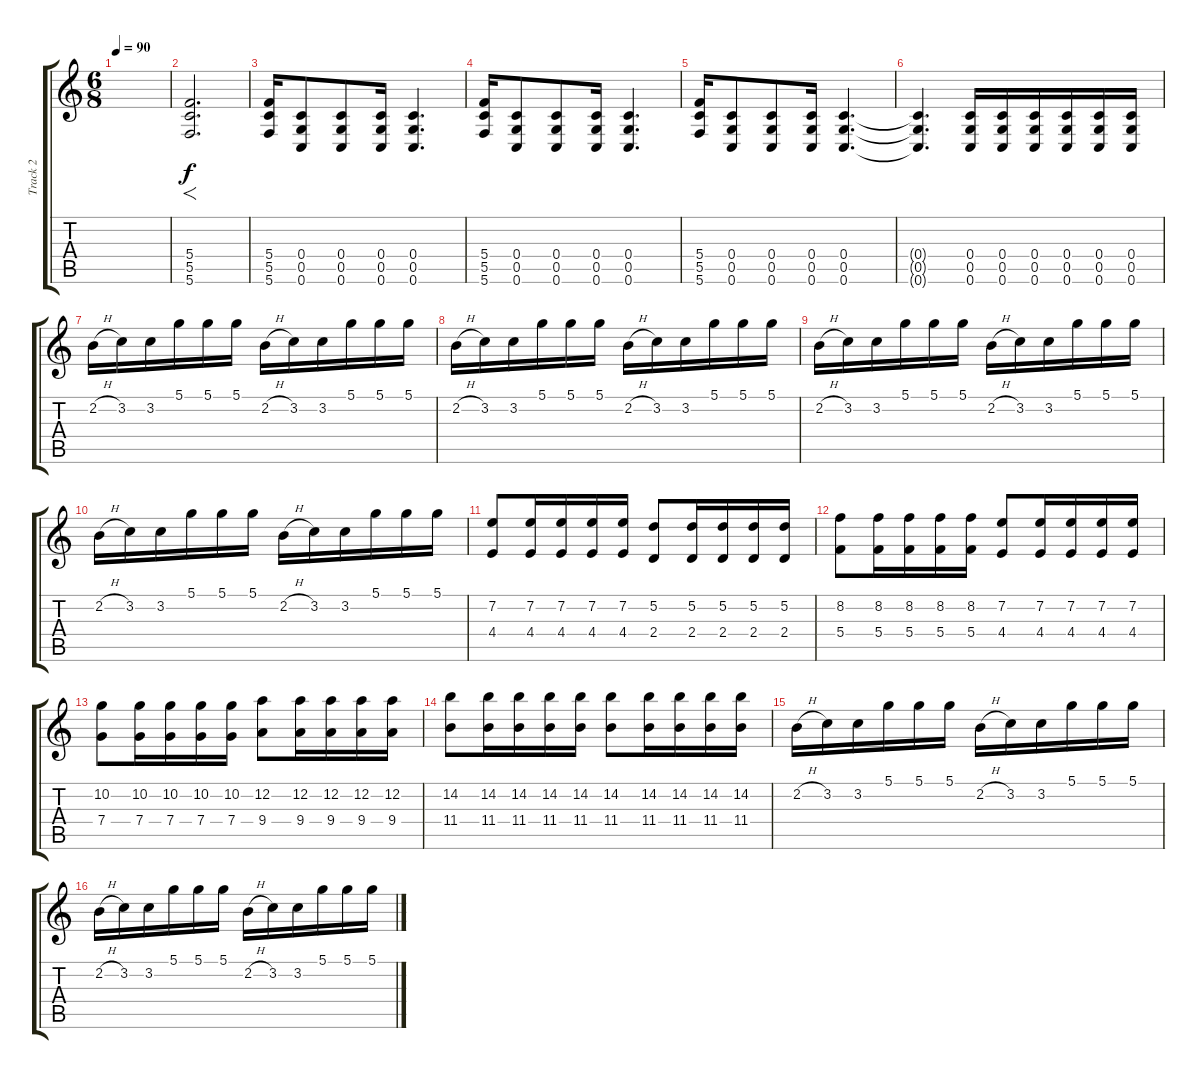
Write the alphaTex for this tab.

\track ("Track 2" "Track 2") {instrument acousticguitarnylon}
\staff {score tabs}
\tuning (D4 A3 F3 C3 G2 C2) {hide}
\ts (6 8)
\tempo 90
\clef g2
\ks c
|
(5.4 5.5 5.6).2{f d} |
(5.4 5.5 5.6).16 (0.4 0.5 0.6).8 (0.4 0.5 0.6).8 (0.4 0.5 0.6).16 (0.4 0.5 0.6).4{d} |
(5.4 5.5 5.6).16 (0.4 0.5 0.6).8 (0.4 0.5 0.6).8 (0.4 0.5 0.6).16 (0.4 0.5 0.6).4{d} |
(5.4 5.5 5.6).16 (0.4 0.5 0.6).8 (0.4 0.5 0.6).8 (0.4 0.5 0.6).16 (0.4 0.5 0.6).4{d} |
(0.4{t} 0.5{t} 0.6{t}).4{d} (0.4 0.5 0.6).16 (0.4 0.5 0.6).16 (0.4 0.5 0.6).16 (0.4 0.5 0.6).16 (0.4 0.5 0.6).16 (0.4 0.5 0.6).16 |
2.2{h}.16 3.2.16 3.2.16 5.1.16 5.1.16 5.1.16 2.2{h}.16 3.2.16 3.2.16 5.1.16 5.1.16 5.1.16 |
2.2{h}.16 3.2.16 3.2.16 5.1.16 5.1.16 5.1.16 2.2{h}.16 3.2.16 3.2.16 5.1.16 5.1.16 5.1.16 |
2.2{h}.16 3.2.16 3.2.16 5.1.16 5.1.16 5.1.16 2.2{h}.16 3.2.16 3.2.16 5.1.16 5.1.16 5.1.16 |
2.2{h}.16 3.2.16 3.2.16 5.1.16 5.1.16 5.1.16 2.2{h}.16 3.2.16 3.2.16 5.1.16 5.1.16 5.1.16 |
(7.2 4.4).8 (7.2 4.4).16 (7.2 4.4).16 (7.2 4.4).16 (7.2 4.4).16 (5.2 2.4).8 (5.2 2.4).16 (5.2 2.4).16 (5.2 2.4).16 (5.2 2.4).16 |
(8.2 5.4).8 (8.2 5.4).16 (8.2 5.4).16 (8.2 5.4).16 (8.2 5.4).16 (7.2 4.4).8 (7.2 4.4).16 (7.2 4.4).16 (7.2 4.4).16 (7.2 4.4).16 |
(10.2 7.4).8 (10.2 7.4).16 (10.2 7.4).16 (10.2 7.4).16 (10.2 7.4).16 (12.2 9.4).8 (12.2 9.4).16 (12.2 9.4).16 (12.2 9.4).16 (12.2 9.4).16 |
(14.2 11.4).8 (14.2 11.4).16 (14.2 11.4).16 (14.2 11.4).16 (14.2 11.4).16 (14.2 11.4).8 (14.2 11.4).16 (14.2 11.4).16 (14.2 11.4).16 (14.2 11.4).16 |
2.2{h}.16 3.2.16 3.2.16 5.1.16 5.1.16 5.1.16 2.2{h}.16 3.2.16 3.2.16 5.1.16 5.1.16 5.1.16 |
2.2{h}.16 3.2.16 3.2.16 5.1.16 5.1.16 5.1.16 2.2{h}.16 3.2.16 3.2.16 5.1.16 5.1.16 5.1.16
